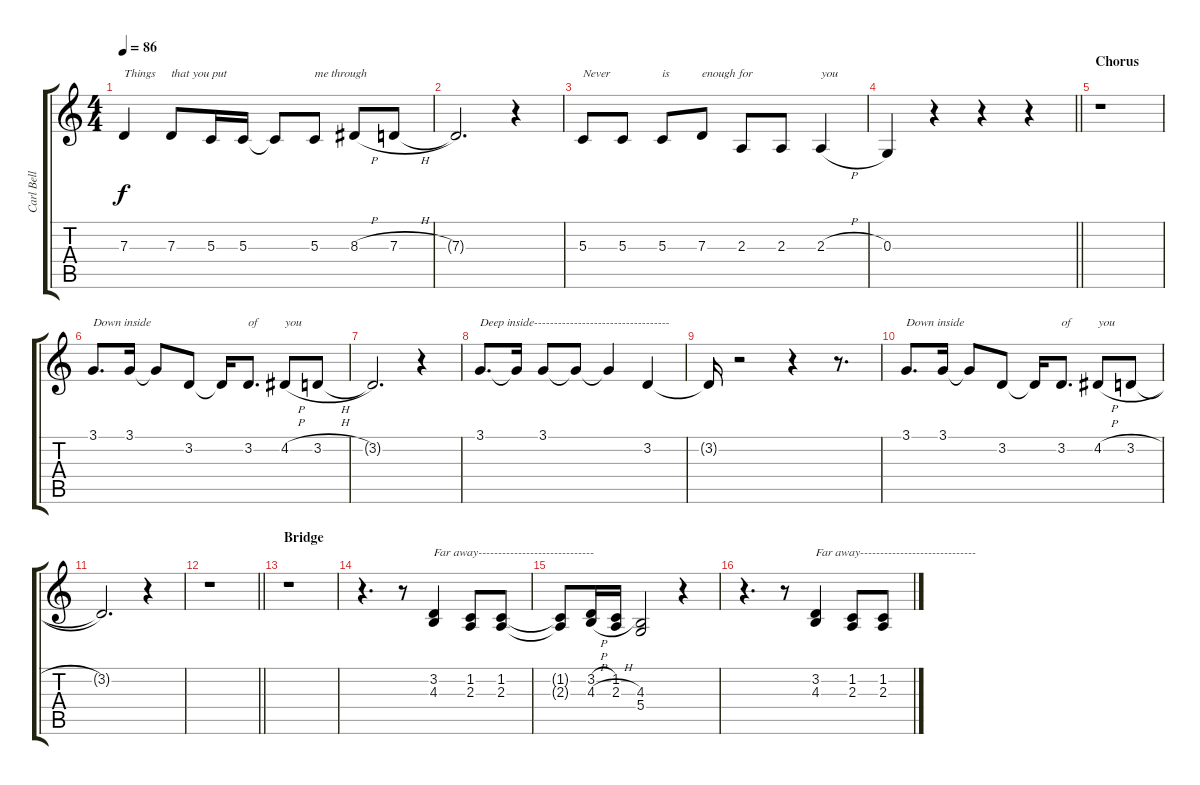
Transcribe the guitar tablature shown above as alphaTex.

\track ("Carl Bell (Backing Vocals)" "Carl Bell ") {instrument harmonica}
\staff {score tabs}
\tuning (E4 B3 G3 D3 A2 E2) {hide}
\ts (4 4)
\tempo 86
\clef g2
\ks c
7.3.4{txt "Things" dy f} 7.3.8{txt "that you put"} 5.3.16 5.3.16 5.3{t}.8 5.3.8{txt "me through"} 8.3{h}.8 7.3{h}.8 |
7.3{t}.2{d} r.4 |
5.3.8{txt "Never"} 5.3.8 5.3.8{txt "is"} 7.3.8{txt "enough for"} 2.3.8 2.3.8 2.3{h}.4{txt "you"} |
\barLineRight lightlight
0.3.4 r.4 r.4 r.4 |
\section ("" "Chorus")
r.1 |
3.1.8{d txt "Down inside"} 3.1.16 3.1{t}.8 3.2.8 3.2{t}.16 3.2.8{d txt "of"} 4.2{h}.8{txt "you"} 3.2{h}.8 |
3.2{t}.2{d} r.4 |
3.1.8{d txt "Deep inside----------------------------------"} 3.1{t}.16 3.1.8 3.1{t}.8 3.1{t}.4 3.2.4 |
3.2{t}.16 r.2 r.4 r.8{d} |
3.1.8{d txt "Down inside"} 3.1.16 3.1{t}.8 3.2.8 3.2{t}.16 3.2.8{d txt "of"} 4.2{h}.8{txt "you"} 3.2{h}.8 |
3.2{t}.2{d} r.4 |
\barLineRight lightlight
r.1 |
\section ("" "Bridge")
r.1 |
r.4{d volume 15} r.8 (3.2 4.3).4{txt "Far away-----------------------------"} (1.2 2.3).8 (1.2 2.3).8 |
(1.2{t} 2.3{t}).8 (3.2{h} 4.3{h}).16 (1.2 2.3{h}).16 (4.3 5.4).2 r.4 |
r.4{d} r.8 (3.2 4.3).4{txt "Far away-----------------------------"} (1.2 2.3).8 (1.2 2.3).8
